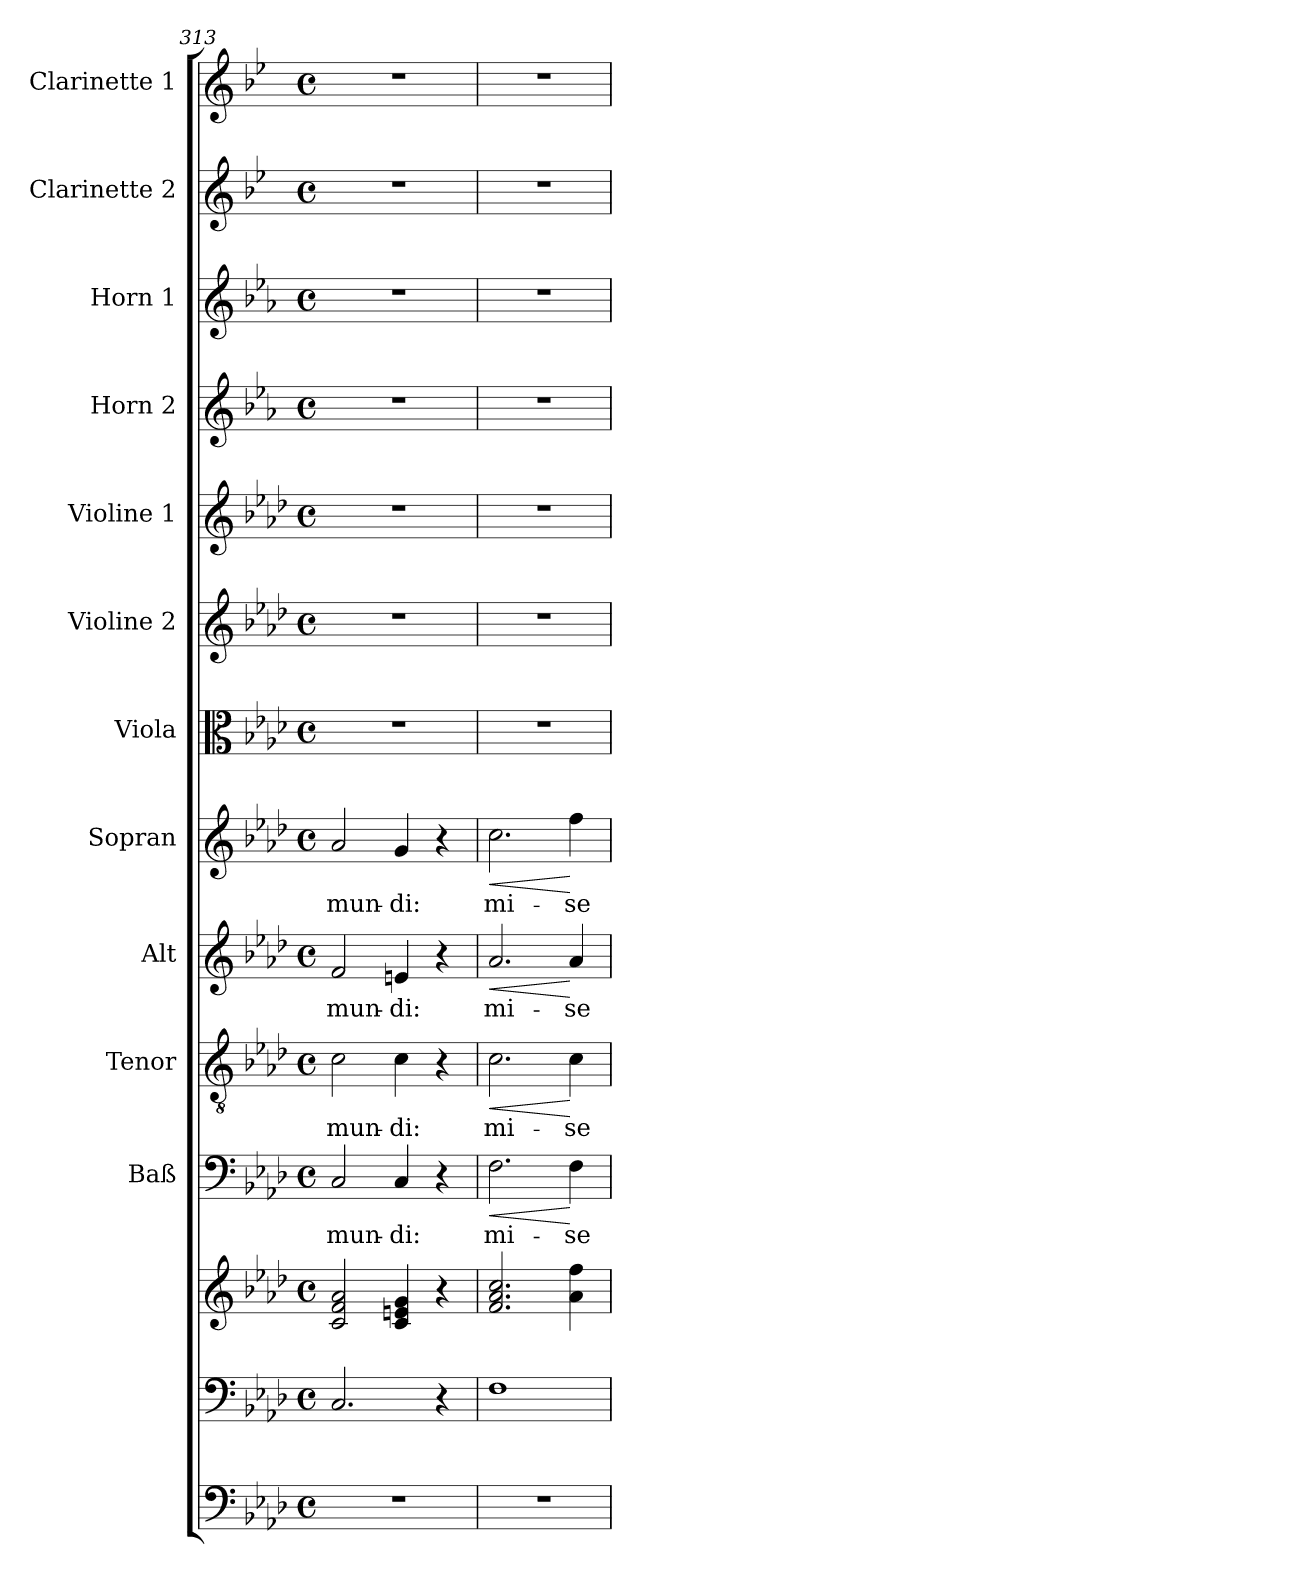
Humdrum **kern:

**kern	**kern	**kern	**kern	**text	**dynam	**kern	**text	**dynam	**kern	**text	**dynam	**kern	**text	**dynam	**kern	**kern	**kern	**kern	**kern	**kern	**kern
*part13	*part12	*part12	*part11	*part11	*part11	*part10	*part10	*part10	*part9	*part9	*part9	*part8	*part8	*part8	*part7	*part6	*part5	*part4	*part3	*part2	*part1
*staff14	*staff13	*staff12	*staff11	*staff11	*staff11	*staff10	*staff10	*staff10	*staff9	*staff9	*staff9	*staff8	*staff8	*staff8	*staff7	*staff6	*staff5	*staff4	*staff3	*staff2	*staff1
*	*	*	*I"Baß	*	*	*I"Tenor	*	*	*I"Alt	*	*	*I"Sopran	*	*	*I"Viola	*I"Violine 2	*I"Violine 1	*I"Horn 2	*I"Horn 1	*I"Clarinette 2	*I"Clarinette 1
*	*	*	*I'Baß	*	*	*I'Ten	*	*	*I'Alt	*	*	*I'Sop	*	*	*I'Vla.	*I'Vln. 2	*I'Vln. 1	*I'Hrn. 2	*I'Hrn. 1	*	*
*clefF4	*clefF4	*clefG2	*clefF4	*	*	*clefGv2	*	*	*clefG2	*	*	*clefG2	*	*	*clefC3	*clefG2	*clefG2	*clefG2	*clefG2	*clefG2	*clefG2
*ITrd7c12	*	*	*	*	*	*	*	*	*	*	*	*	*	*	*	*	*	*ITrd4c7	*ITrd4c7	*ITrd1c2	*ITrd1c2
*k[b-e-a-d-]	*k[b-e-a-d-]	*k[b-e-a-d-]	*k[b-e-a-d-]	*	*	*k[b-e-a-d-]	*	*	*k[b-e-a-d-]	*	*	*k[b-e-a-d-]	*	*	*k[b-e-a-d-]	*k[b-e-a-d-]	*k[b-e-a-d-]	*k[b-e-a-d-]	*k[b-e-a-d-]	*k[b-e-a-d-]	*k[b-e-a-d-]
*A-:	*A-:	*A-:	*A-:	*	*	*A-:	*	*	*A-:	*	*	*A-:	*	*	*A-:	*A-:	*A-:	*A-:	*A-:	*A-:	*A-:
*M4/4	*M4/4	*M4/4	*M4/4	*	*	*M4/4	*	*	*M4/4	*	*	*M4/4	*	*	*M4/4	*M4/4	*M4/4	*M4/4	*M4/4	*M4/4	*M4/4
*met(c)	*met(c)	*met(c)	*met(c)	*	*	*met(c)	*	*	*met(c)	*	*	*met(c)	*	*	*met(c)	*met(c)	*met(c)	*met(c)	*met(c)	*met(c)	*met(c)
=313	=313	=313	=313	=313	=313	=313	=313	=313	=313	=313	=313	=313	=313	=313	=313	=313	=313	=313	=313	=313	=313
!	!	!	!	!LO:LY:b	!	!	!LO:LY:b	!	!	!LO:LY:b	!	!	!LO:LY:b	!	!	!	!	!	!	!	!
1r	2.C/	2c/ 2f/ 2a-/	2C/	mun-	.	2c\	mun-	.	2f/	mun-	.	2a-/	mun-	.	1r	1r	1r	1r	1r	1r	1r
!	!	!	!	!LO:LY:b	!	!	!LO:LY:b	!	!	!LO:LY:b	!	!	!LO:LY:b	!	!	!	!	!	!	!	!
.	.	4c/ 4en/ 4g/	4C/	-di:	.	4c\	-di:	.	4en/	-di:	.	4g/	-di:	.	.	.	.	.	.	.	.
.	4r	4r	4r	.	.	4r	.	.	4r	.	.	4r	.	.	.	.	.	.	.	.	.
=314	=314	=314	=314	=314	=314	=314	=314	=314	=314	=314	=314	=314	=314	=314	=314	=314	=314	=314	=314	=314	=314
!	!	!	!	!LO:LY:b	!LO:HP:b	!	!LO:LY:b	!LO:HP:b	!	!LO:LY:b	!LO:HP:b	!	!LO:LY:b	!LO:HP:b	!	!	!	!	!	!	!
1r	1F	2.f/ 2.a-/ 2.cc/	2.F\	mi-	<	2.c\	mi-	<	2.a-/	mi-	<	2.cc\	mi-	<	1r	1r	1r	1r	1r	1r	1r
!	!	!	!	!LO:LY:b	!	!	!LO:LY:b	!	!	!LO:LY:b	!	!	!LO:LY:b	!	!	!	!	!	!	!	!
.	.	4a-\ 4ff\	4F\	-se-	[	4c\	-se-	[	4a-/	-se-	[	4ff\	-se-	[	.	.	.	.	.	.	.
=	=	=	=	=	=	=	=	=	=	=	=	=	=	=	=	=	=	=	=	=	=
*-	*-	*-	*-	*-	*-	*-	*-	*-	*-	*-	*-	*-	*-	*-	*-	*-	*-	*-	*-	*-	*-
